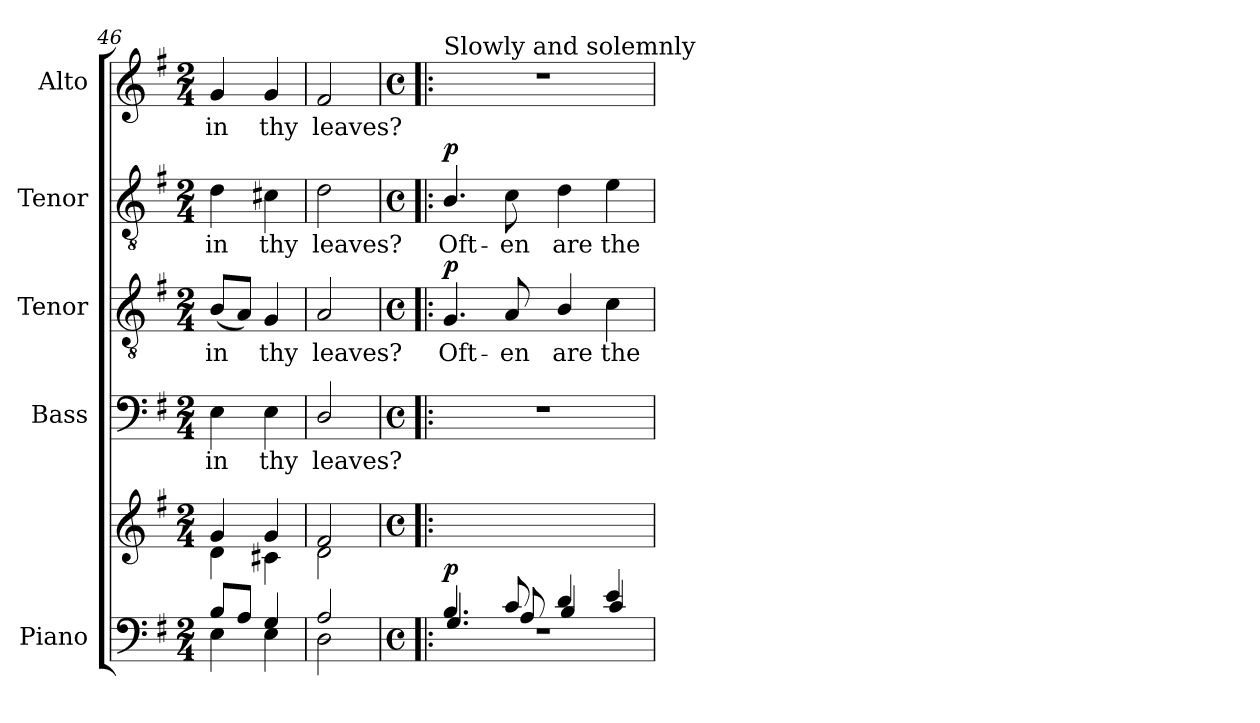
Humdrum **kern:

**kern	**kern	**dynam	**kern	**text	**kern	**text	**dynam	**kern	**text	**dynam	**kern	**text
*part5	*part5	*part5	*part4	*part4	*part3	*part3	*part3	*part2	*part2	*part2	*part1	*part1
*staff6	*staff5	*staff5/6	*staff4	*staff4	*staff3	*staff3	*staff3	*staff2	*staff2	*staff2	*staff1	*staff1
*I"Piano	*	*	*I"Bass	*	*I"Tenor	*	*	*I"Tenor	*	*	*I"Alto	*
*I'Pno.	*	*	*I'B.	*	*I'T.	*	*	*I'T.	*	*	*I'A.	*
*clefF4	*clefG2	*	*clefF4	*	*clefGv2	*	*	*clefGv2	*	*	*clefG2	*
*	*	*	*	*	*ITrd7c12	*	*	*ITrd7c12	*	*	*	*
*k[f#]	*k[f#]	*	*k[f#]	*	*k[f#]	*	*	*k[f#]	*	*	*k[f#]	*
*G:	*G:	*	*G:	*	*G:	*	*	*G:	*	*	*G:	*
*M2/4	*M2/4	*	*M2/4	*	*M2/4	*	*	*M2/4	*	*	*M2/4	*
=46	=46	=46	=46	=46	=46	=46	=46	=46	=46	=46	=46	=46
*^	*^	*	*	*	*	*	*	*	*	*	*	*
!	!	!	!	!	!	!LO:LY:b:color=#000000	!	!	!	!	!	!	!	!
!	!	!	!	!	!	!	!	!LO:LY:b:color=#000000	!	!	!	!	!	!
!	!	!	!	!	!	!	!	!	!	!	!LO:LY:b:color=#000000	!	!	!
!	!	!	!	!	!	!	!	!	!	!	!	!	!	!LO:LY:b:color=#000000
8Bi/L	4Ei\	4gi/	4di\	.	4Ei\	in	(8BBi/L	in	.	4Di\	in	.	4gi/	in
8Ai/J	.	.	.	.	.	.	8AAi/J)	.	.	.	.	.	.	.
!	!	!	!	!	!	!LO:LY:b:color=#000000	!	!	!	!	!	!	!	!
!	!	!	!	!	!	!	!	!LO:LY:b:color=#000000	!	!	!	!	!	!
!	!	!	!	!	!	!	!	!	!	!	!LO:LY:b:color=#000000	!	!	!
!	!	!	!	!	!	!	!	!	!	!	!	!	!	!LO:LY:b:color=#000000
4Gi/	4Ei\	4gi/	4c#Xi\	.	4Ei\	thy	4GGi/	thy	.	4C#Xi\	thy	.	4gi/	thy
=47	=47	=47	=47	=47	=47	=47	=47	=47	=47	=47	=47	=47	=47	=47
!	!	!	!	!	!	!LO:LY:b:color=#000000	!	!	!	!	!	!	!	!
!	!	!	!	!	!	!	!	!LO:LY:b:color=#000000	!	!	!	!	!	!
!	!	!	!	!	!	!	!	!	!	!	!LO:LY:b:color=#000000	!	!	!
!	!	!	!	!	!	!	!	!	!	!	!	!	!	!LO:LY:b:color=#000000
2Ai/	2Di\	2f#i/	2di\	.	2Di/	leaves?	2AAi/	leaves?	.	2Di\	leaves?	.	2f#i/	leaves?
*v	*v	*	*	*	*	*	*	*	*	*	*	*	*	*
*	*v	*v	*	*	*	*	*	*	*	*	*	*	*
!!LO:LB:g=z
=48!|:	=48!|:	=48!|:	=48!|:	=48!|:	=48!|:	=48!|:	=48!|:	=48!|:	=48!|:	=48!|:	=48!|:	=48!|:
*M4/4	*M4/4	*	*M4/4	*	*M4/4	*	*	*M4/4	*	*	*M4/4	*
*met(c)	*met(c)	*	*met(c)	*	*met(c)	*	*	*met(c)	*	*	*met(c)	*
*^	*	*	*	*	*	*	*	*	*	*	*	*
*	*^	*	*	*	*	*	*	*	*	*	*	*	*
*	*	*	*^	*	*	*	*	*	*	*	*	*	*	*
!	!	!	!	!	!	!	!	!	!LO:LY:b:color=#000000	!	!	!	!	!	!
*	*	*	*v	*v	*	*	*	*	*	*	*	*	*	*	*
*v	*v	*v	*	*	*	*	*	*	*	*	*	*	*	*
*	*	*	*	*	*	*	*	*	*	*	*MM63	*
*^	*^	*	*	*	*	*	*	*	*	*	*	*
*	*^	*	*	*	*	*	*	*	*	*	*	*	*	*
!	!	!	!	!	!	!	!	!	!	!	!	!	!	!LO:TX:a:t=Slowly and solemnly	!
!	!	!	!	!	!	!	!	!	!	!	!	!LO:LY:b:color=#000000	!	!	!
*	*	*	*v	*v	*	*	*	*	*	*	*	*	*	*	*
4.Bi/	4.Gi/	1r	1ryy	p	1r	.	4.GGi/	Oft-	p	4.BBi/	Oft-	p	1r	.
!	!	!	!	!	!	!	!	!LO:LY:b:color=#000000	!	!	!	!	!	!
!	!	!	!	!	!	!	!	!	!	!	!LO:LY:b:color=#000000	!	!	!
8ci/	8Ai/	.	.	.	.	.	8AAi/	-en	.	8Ci\	-en	.	.	.
!	!	!	!	!	!	!	!	!LO:LY:b:color=#000000	!	!	!	!	!	!
!	!	!	!	!	!	!	!	!	!	!	!LO:LY:b:color=#000000	!	!	!
4di/	4Bi/	.	.	.	.	.	4BBi/	are	.	4Di\	are	.	.	.
!	!	!	!	!	!	!	!	!LO:LY:b:color=#000000	!	!	!	!	!	!
!	!	!	!	!	!	!	!	!	!	!	!LO:LY:b:color=#000000	!	!	!
4ei/	4ci/	.	.	.	.	.	4Ci\	the	.	4Ei\	the	.	.	.
*v	*v	*v	*	*	*	*	*	*	*	*	*	*	*	*
=	=	=	=	=	=	=	=	=	=	=	=	=
*-	*-	*-	*-	*-	*-	*-	*-	*-	*-	*-	*-	*-
